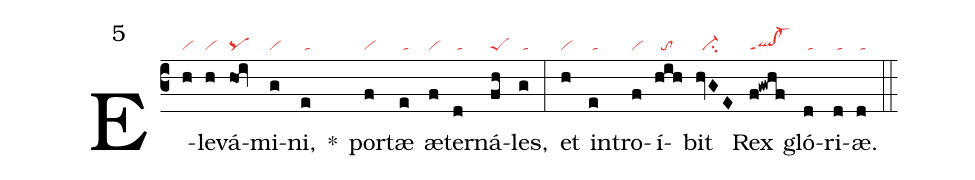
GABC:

nabc-lines:1;
mode:5;
%%
(c3)
E(h|vi)le(h|vi)vá(hoi|pq)mi(g|vi)ni,(e|/ta) *()
por(f|vi)tæ(e|/ta) æ(f|vi)ter(d|/ta)ná(fh|peS)les,(g|/ta) (:)
et(h|vi) in(e|/ta)tro(f|vi)í(hih|//to)bit(hvGE|//ci-) Rex(f!gwhf|ql!cl-ppt1) gló(d|/ta)ri(d|/ta)æ.(d|/ta) (::)
